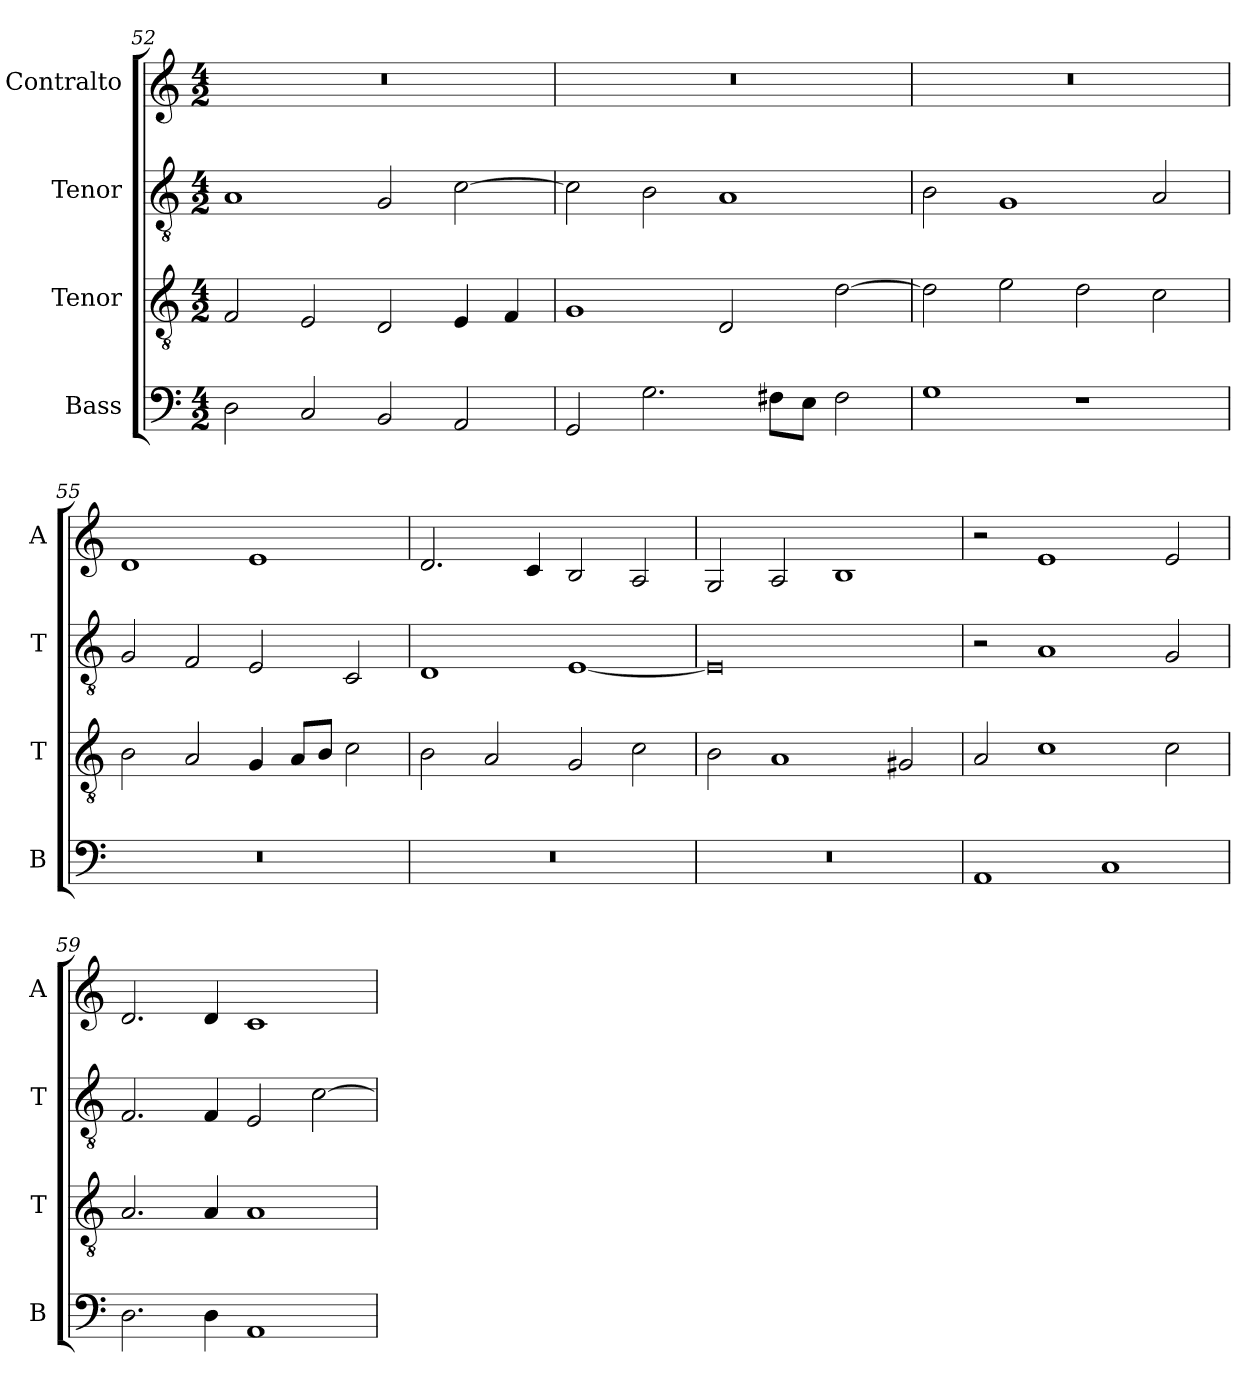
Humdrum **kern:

**kern	**kern	**kern	**kern
*part4	*part3	*part2	*part1
*staff4	*staff3	*staff2	*staff1
*I"Bass	*I"Tenor	*I"Tenor	*I"Contralto
*I'B	*I'T	*I'T	*I'A
*clefF4	*clefGv2	*clefGv2	*clefG2
*k[]	*k[]	*k[]	*k[]
*D:dor	*D:dor	*D:dor	*D:dor
*M4/2	*M4/2	*M4/2	*M4/2
=52	=52	=52	=52
2D	2F	1A	0r
2C	2E	.	.
2BB	2D	2G	.
2AA	4E	[2c	.
.	4F	.	.
=53	=53	=53	=53
2GG	1G	2c]	0r
2.G	.	2B	.
.	2D	1A	.
8F#X\L	.	.	.
8E\J	.	.	.
2F#	[2d	.	.
=54	=54	=54	=54
1G	2d]	2B	0r
.	2e	1G	.
1r	2d	.	.
.	2c	2A	.
=55	=55	=55	=55
0r	2B	2G	1d
.	2A	2F	.
.	4G	2E	1e
.	8A/L	.	.
.	8B/J	.	.
.	2c	2C	.
=56	=56	=56	=56
0r	2B	1D	2.d
.	2A	.	.
.	.	.	4c
.	2G	[1E	2B
.	2c	.	2A
=57	=57	=57	=57
0r	2B	0E]	2G
.	1A	.	2A
.	.	.	1B
.	2G#X	.	.
=58	=58	=58	=58
1AA	2A	2r	2r
.	1c	1A	1e
1C	.	.	.
.	2c	2G	2e
=59	=59	=59	=59
2.D	2.A	2.F	2.d
4D	4A	4F	4d
1AA	1A	2E	1c
.	.	[2c	.
=	=	=	=
*-	*-	*-	*-
